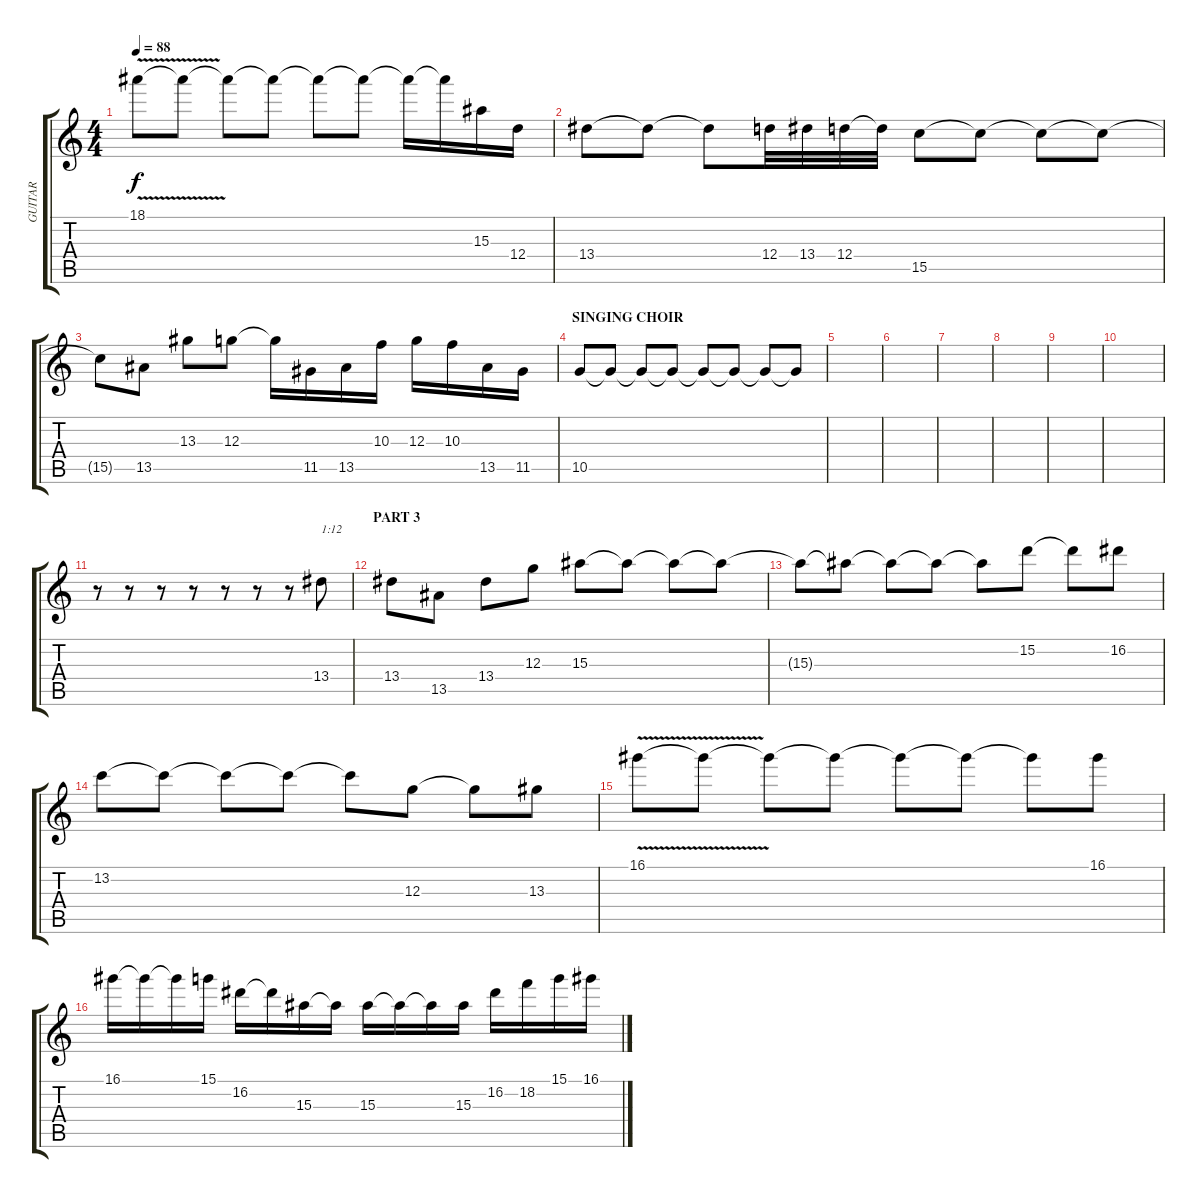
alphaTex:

\track ("GUITAR" "GUITAR") {instrument overdrivenguitar}
\staff {score tabs}
\tuning (E4 B3 G3 D3 A2 E2) {hide}
\ts (4 4)
\tempo 88
\clef g2
\ks c
18.1{v}.8{dy f} 18.1{t}.8 18.1{t}.8 18.1{t}.8 18.1{t}.8 18.1{t}.8 18.1{t}.16 18.1{t}.16 15.3.16 12.4.16 |
13.4.8 13.4{t}.8 13.4{t}.8 12.4.32 13.4.32 12.4.32 12.4{t}.32 15.5.8 15.5{t}.8 15.5{t}.8 15.5{t}.8 |
15.5{t}.8 13.5.8 13.3.8 12.3.8 12.3{t}.16 11.5.16 13.5.16 10.3.16 12.3.16 10.3.16 13.5.16 11.5.16 |
\section ("" "SINGING CHOIR")
10.5.8 10.5{t}.8 10.5{t}.8 10.5{t}.8 10.5{t}.8 10.5{t}.8 10.5{t}.8 10.5{t}.8 |
|
|
|
|
|
|
r.8 r.8 r.8 r.8 r.8 r.8 r.8 13.4.8{txt "1:12"} |
\section ("" "PART 3")
13.4.8 13.5.8 13.4.8 12.3.8 15.3.8 15.3{t}.8 15.3{t}.8 15.3{t}.8 |
15.3{t}.8 15.3{t}.8 15.3{t}.8 15.3{t}.8 15.3{t}.8 15.2.8 15.2{t}.8 16.2.8 |
13.2.8 13.2{t}.8 13.2{t}.8 13.2{t}.8 13.2{t}.8 12.3.8 12.3{t}.8 13.3.8 |
16.1{v}.8 16.1{t}.8 16.1{t}.8 16.1{t}.8 16.1{t}.8 16.1{t}.8 16.1{t}.8 16.1.8 |
16.1.16 16.1{t}.16 16.1{t}.16 15.1.16 16.2.16 16.2{t}.16 15.3.16 15.3{t}.16 15.3.16 15.3{t}.16 15.3{t}.16 15.3.16 16.2.16 18.2.16 15.1.16 16.1.16
